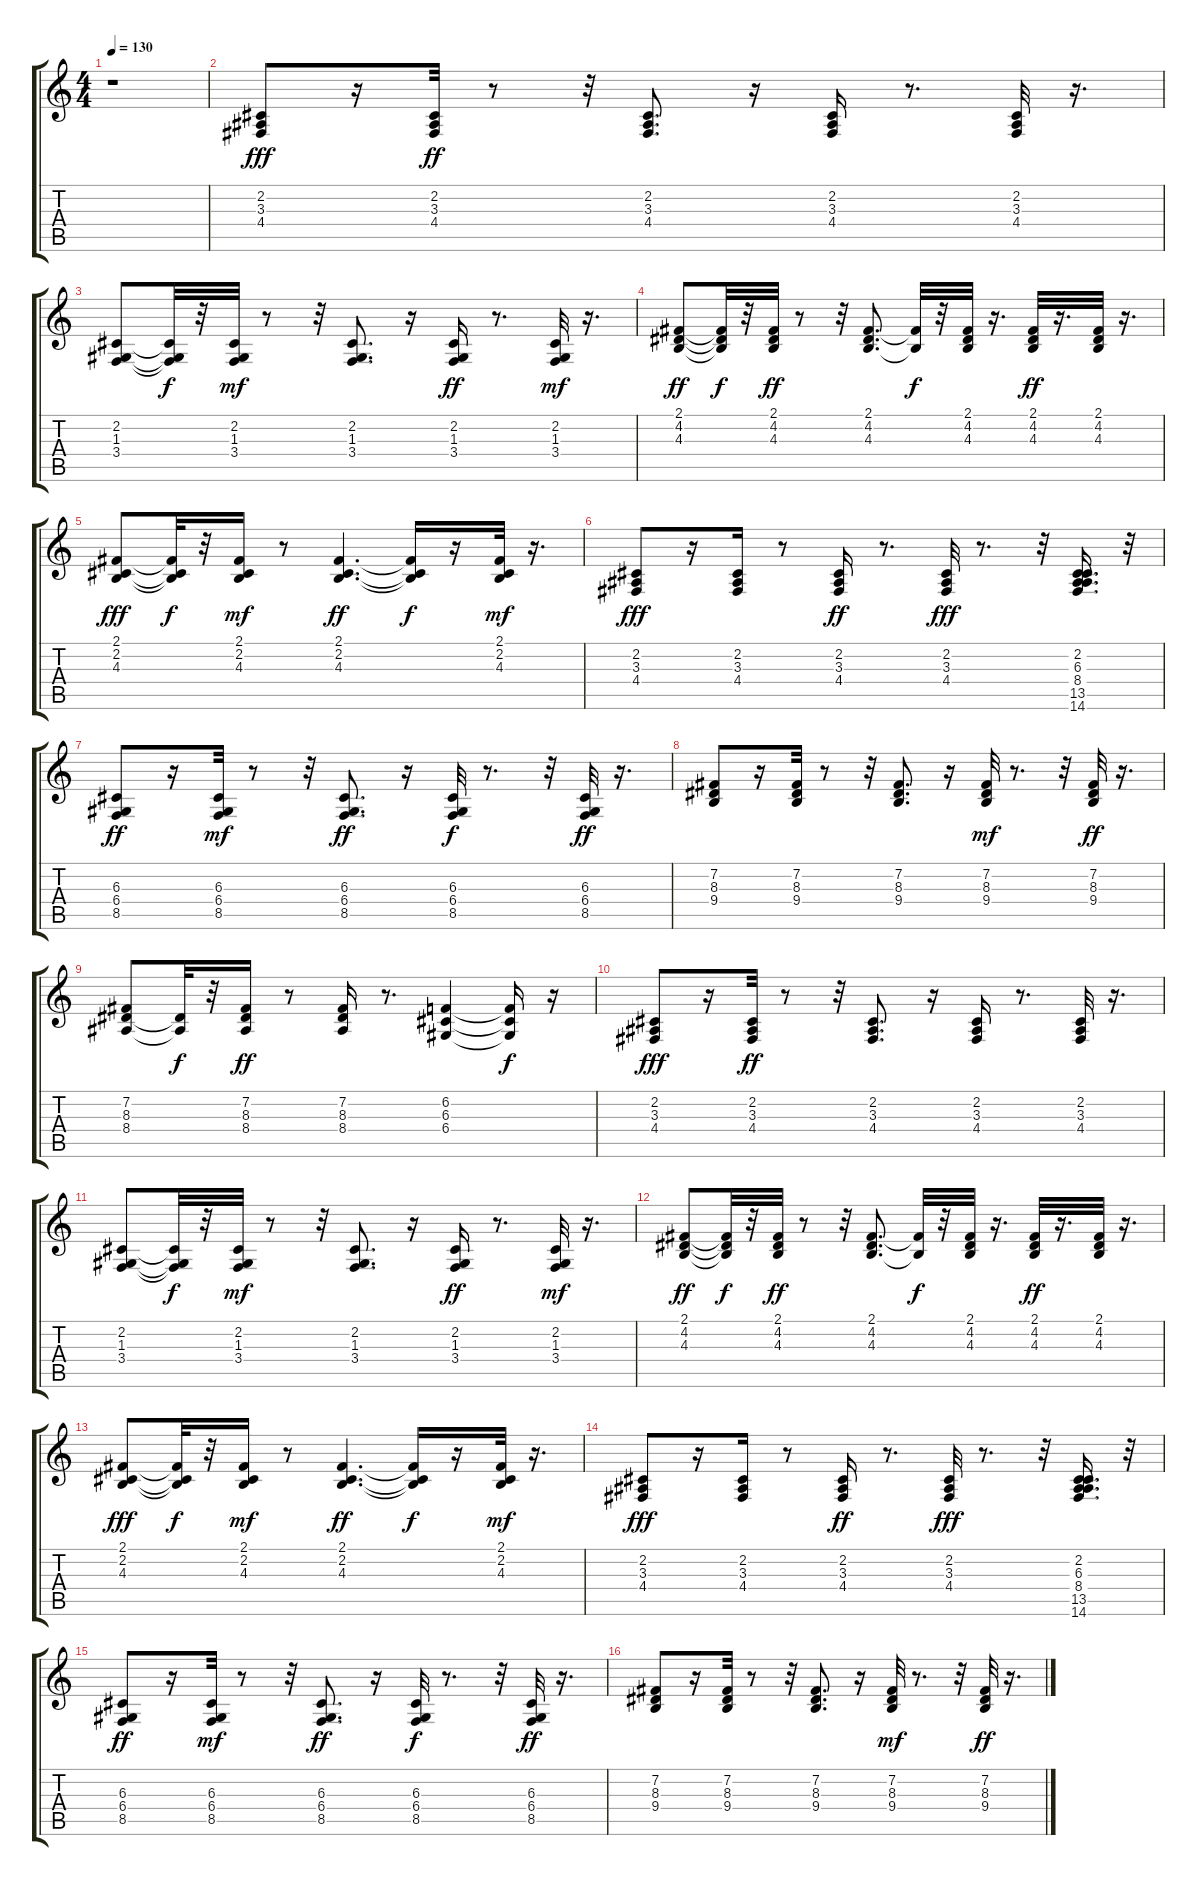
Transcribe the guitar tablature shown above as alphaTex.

\track "" {instrument honkytonkpiano}
\staff {score tabs}
\tuning (E4 B3 G3 D3 A2 E2) {hide}
\ts (4 4)
\tempo 130
\clef g2
\ks c
r.1{dy f} |
(2.2 3.3 4.4).8{dy fff} r.16 (2.2 3.3 4.4).32{dy ff} r.8 r.32 (2.2 3.3 4.4).8{d} r.16 (2.2 3.3 4.4).16 r.8{d} (2.2 3.3 4.4).32 r.16{d} |
(2.2 1.3 3.4).8 (2.2{t} 1.3{t} 3.4{t}).32{dy f} r.32 (2.2 1.3 3.4).32{dy mf} r.8 r.32 (2.2 1.3 3.4).8{d} r.16 (2.2 1.3 3.4).16{dy ff} r.8{d} (2.2 1.3 3.4).32{dy mf} r.16{d} |
(2.1 4.2 4.3).8{dy ff} (2.1{t} 4.2{t} 4.3{t}).32{dy f} r.32 (2.1 4.2 4.3).32{dy ff} r.8 r.32 (2.1 4.2 4.3).8{d} (2.1{t} 4.3{t}).32{dy f} r.32 (2.1 4.2 4.3).32 r.16{d} (2.1 4.2 4.3).32{dy ff} r.16{d} (2.1 4.2 4.3).32 r.16{d} |
(2.1 2.2 4.3).8{dy fff} (2.1{t} 2.2{t} 4.3{t}).32{dy f} r.32 (2.1 2.2 4.3).16{dy mf} r.8 (2.1 2.2 4.3).4{d dy ff} (2.1{t} 2.2{t} 4.3{t}).16{dy f} r.16 (2.1 2.2 4.3).32{dy mf} r.16{d} |
(2.2 3.3 4.4).8{dy fff} r.16 (2.2 3.3 4.4).16 r.8 (2.2 3.3 4.4).16{dy ff} r.8{d} (2.2 3.3 4.4).32{dy fff} r.8{d} r.32 (2.2 6.3 8.4 13.5 14.6).16{d} r.32 |
(6.3 6.4 8.5).8{dy ff} r.16 (6.3 6.4 8.5).32{dy mf} r.8 r.32 (6.3 6.4 8.5).8{d dy ff} r.16 (6.3 6.4 8.5).32{dy f} r.8{d} r.32 (6.3 6.4 8.5).32{dy ff} r.16{d} |
(7.2 8.3 9.4).8 r.16 (7.2 8.3 9.4).32 r.8 r.32 (7.2 8.3 9.4).8{d} r.16 (7.2 8.3 9.4).32{dy mf} r.8{d} r.32 (7.2 8.3 9.4).32{dy ff} r.16{d} |
(7.2 8.3 8.4).8 (8.3{t} 8.4{t}).32{dy f} r.32 (7.2 8.3 8.4).16{dy ff} r.8 (7.2 8.3 8.4).16 r.8{d} (6.2 6.3 6.4).4 (6.2{t} 6.3{t} 6.4{t}).16{dy f} r.16 |
(2.2 3.3 4.4).8{dy fff} r.16 (2.2 3.3 4.4).32{dy ff} r.8 r.32 (2.2 3.3 4.4).8{d} r.16 (2.2 3.3 4.4).16 r.8{d} (2.2 3.3 4.4).32 r.16{d} |
(2.2 1.3 3.4).8 (2.2{t} 1.3{t} 3.4{t}).32{dy f} r.32 (2.2 1.3 3.4).32{dy mf} r.8 r.32 (2.2 1.3 3.4).8{d} r.16 (2.2 1.3 3.4).16{dy ff} r.8{d} (2.2 1.3 3.4).32{dy mf} r.16{d} |
(2.1 4.2 4.3).8{dy ff} (2.1{t} 4.2{t} 4.3{t}).32{dy f} r.32 (2.1 4.2 4.3).32{dy ff} r.8 r.32 (2.1 4.2 4.3).8{d} (2.1{t} 4.3{t}).32{dy f} r.32 (2.1 4.2 4.3).32 r.16{d} (2.1 4.2 4.3).32{dy ff} r.16{d} (2.1 4.2 4.3).32 r.16{d} |
(2.1 2.2 4.3).8{dy fff} (2.1{t} 2.2{t} 4.3{t}).32{dy f} r.32 (2.1 2.2 4.3).16{dy mf} r.8 (2.1 2.2 4.3).4{d dy ff} (2.1{t} 2.2{t} 4.3{t}).16{dy f} r.16 (2.1 2.2 4.3).32{dy mf} r.16{d} |
(2.2 3.3 4.4).8{dy fff} r.16 (2.2 3.3 4.4).16 r.8 (2.2 3.3 4.4).16{dy ff} r.8{d} (2.2 3.3 4.4).32{dy fff} r.8{d} r.32 (2.2 6.3 8.4 13.5 14.6).16{d} r.32 |
(6.3 6.4 8.5).8{dy ff} r.16 (6.3 6.4 8.5).32{dy mf} r.8 r.32 (6.3 6.4 8.5).8{d dy ff} r.16 (6.3 6.4 8.5).32{dy f} r.8{d} r.32 (6.3 6.4 8.5).32{dy ff} r.16{d} |
(7.2 8.3 9.4).8 r.16 (7.2 8.3 9.4).32 r.8 r.32 (7.2 8.3 9.4).8{d} r.16 (7.2 8.3 9.4).32{dy mf} r.8{d} r.32 (7.2 8.3 9.4).32{dy ff} r.16{d}
